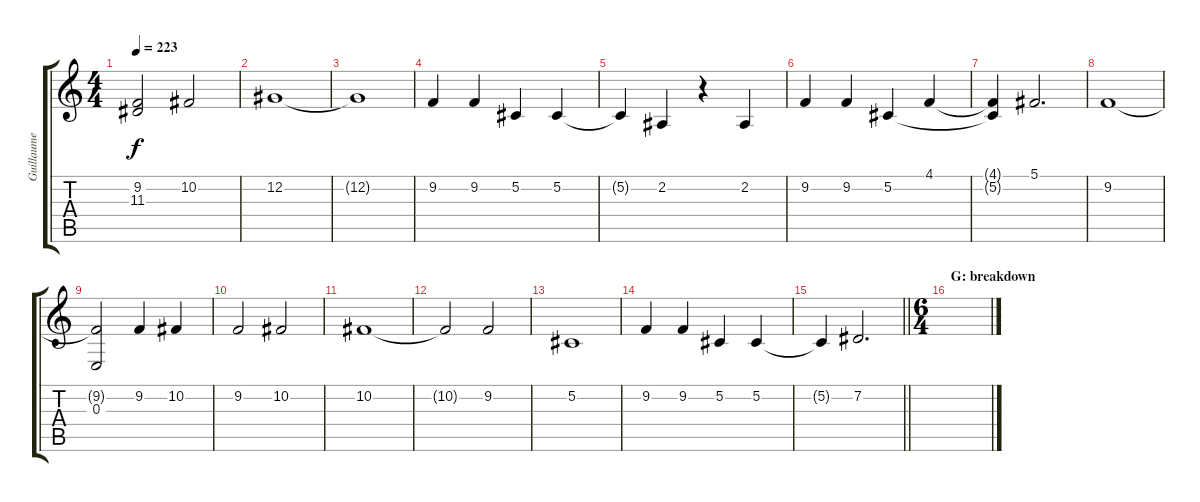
\track ("Guillaume Background" "Guillaume ") {instrument tenorsax}
\staff {score tabs}
\tuning (Db4 Ab3 E3 B2 Gb2 B1) {hide}
\ts (4 4)
\tempo 223
\clef g2
\ks c
(9.2{t} 11.3{t}).2{dy f} 10.2.2 |
12.2.1 |
12.2{t}.1 |
9.2.4 9.2.4 5.2.4 5.2.4 |
5.2{t}.4 2.2.4 r.4 2.2.4 |
9.2.4 9.2.4 5.2.4 4.1.4 |
(4.1{t} 5.2{t}).4 5.1.2{d} |
9.2.1 |
(9.2{t} 0.3).2 9.2.4 10.2.4 |
9.2.2 10.2.2 |
10.2.1 |
10.2{t}.2 9.2.2 |
5.2.1 |
9.2.4 9.2.4 5.2.4 5.2.4 |
\barLineRight lightlight
5.2{t}.4 7.2.2{d} |
\ts (6 4)
\section ("" "G: breakdown")
